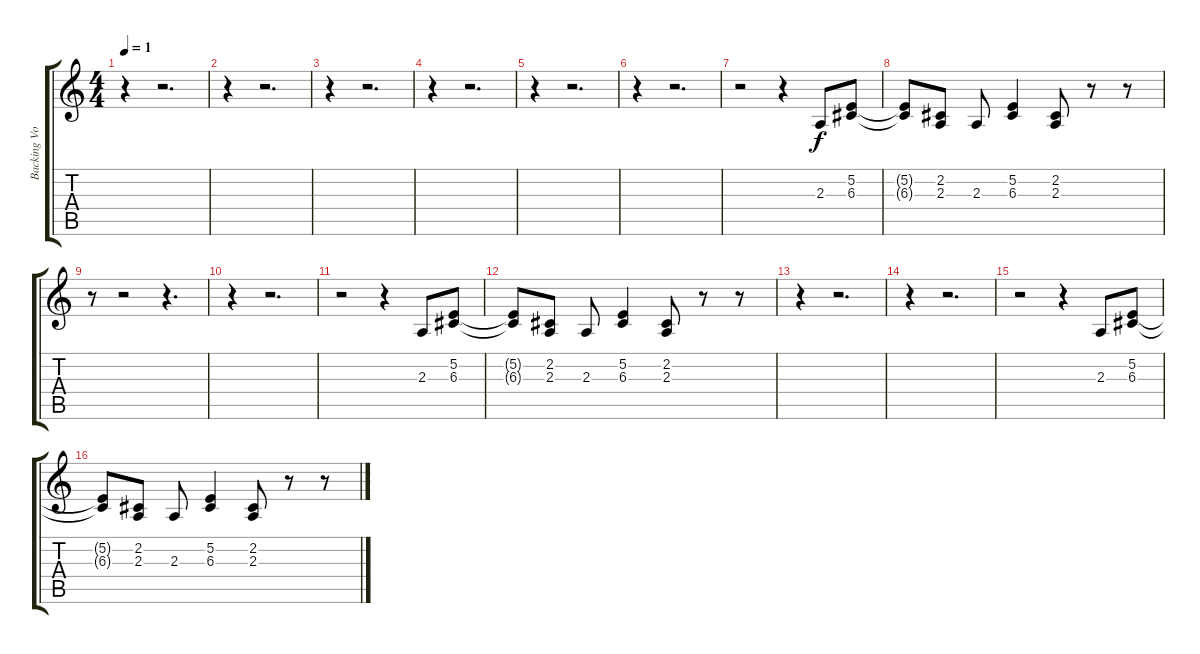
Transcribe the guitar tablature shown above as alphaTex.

\track ("Backing Vocal 2" "Backing Vo") {instrument lead6voice}
\staff {score tabs}
\tuning (E4 B3 G3 D3 A2 E2) {hide}
\ts (4 4)
\tempo 1
\clef g2
\ks c
r.4{dy f instrument lead6voice} r.2{d} |
r.4 r.2{d} |
r.4 r.2{d} |
r.4 r.2{d} |
r.4 r.2{d} |
r.4 r.2{d} |
r.2 r.4 2.3.8 (5.2 6.3).8 |
(5.2{t} 6.3{t}).8 (2.2 2.3).8 2.3.8 (5.2 6.3).4 (2.2 2.3).8 r.8 r.8 |
r.8 r.2 r.4{d} |
r.4 r.2{d} |
r.2 r.4 2.3.8 (5.2 6.3).8 |
(5.2{t} 6.3{t}).8 (2.2 2.3).8 2.3.8 (5.2 6.3).4 (2.2 2.3).8 r.8 r.8 |
r.4 r.2{d} |
r.4 r.2{d} |
r.2 r.4 2.3.8 (5.2 6.3).8 |
(5.2{t} 6.3{t}).8 (2.2 2.3).8 2.3.8 (5.2 6.3).4 (2.2 2.3).8 r.8 r.8
